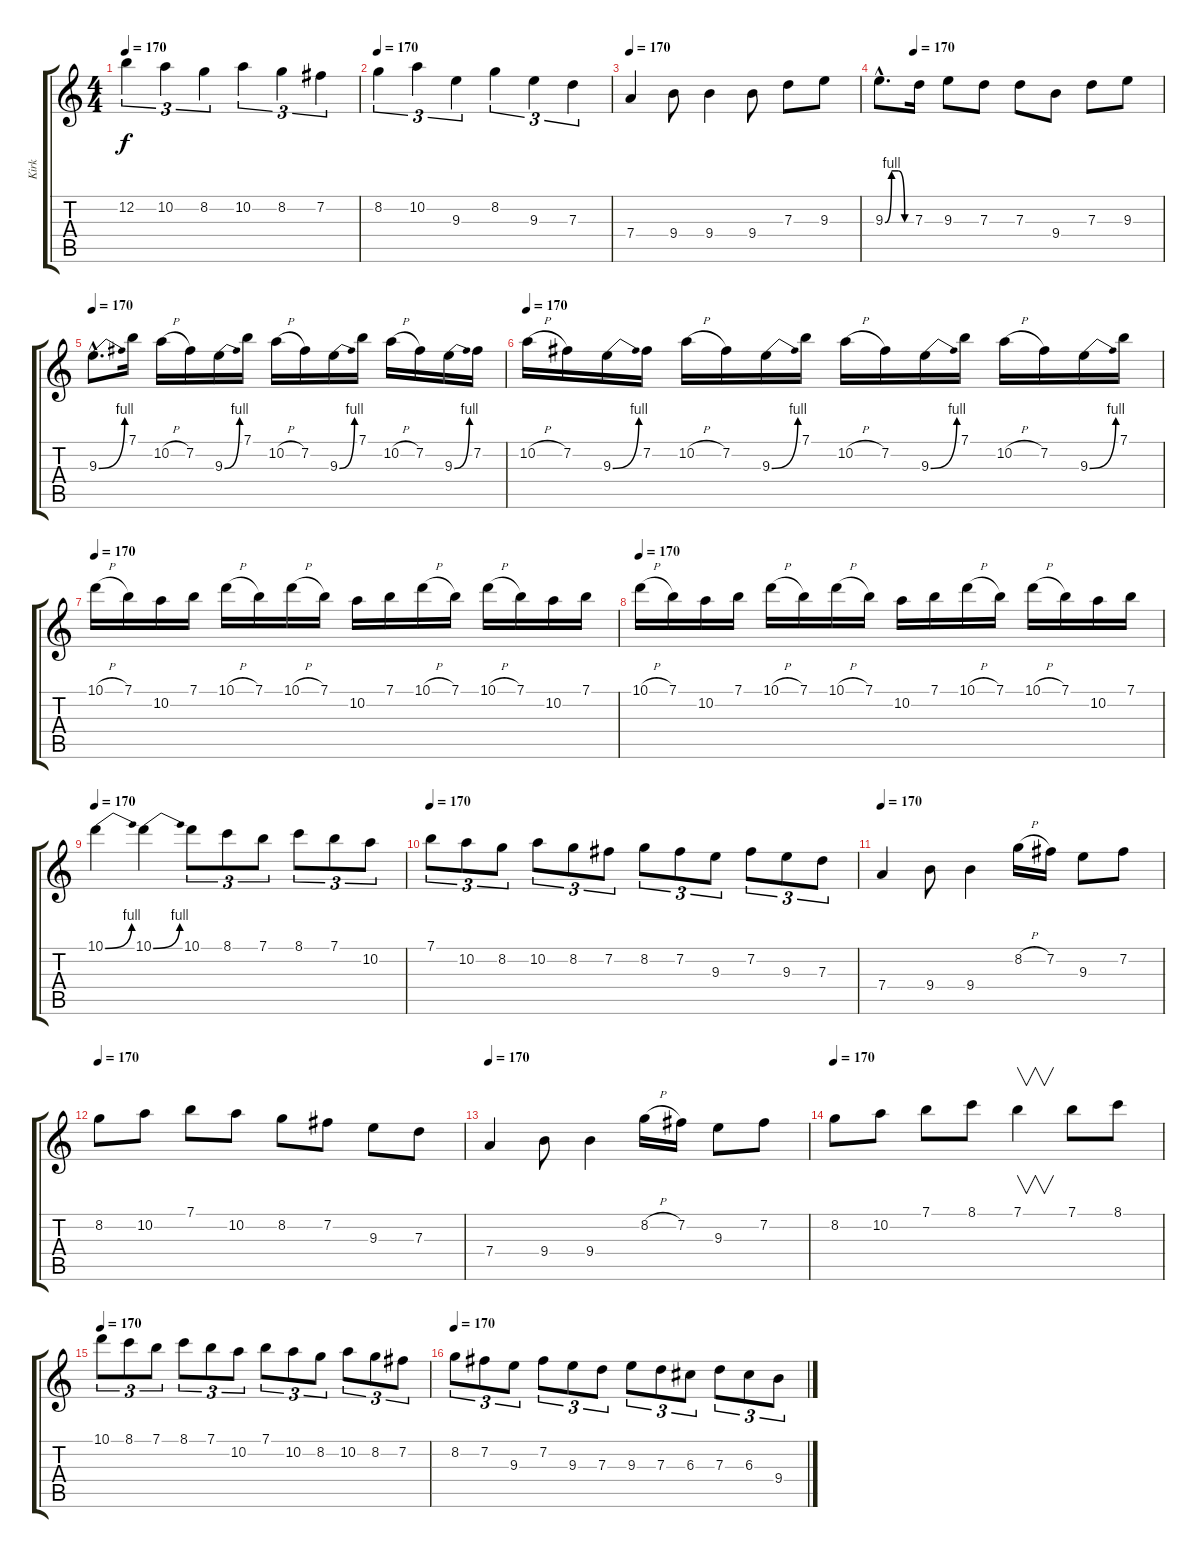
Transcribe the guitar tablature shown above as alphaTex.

\track ("Kirk" "Kirk") {instrument distortionguitar}
\staff {score tabs}
\tuning (E4 B3 G3 D3 A2 E2) {hide}
\ts (4 4)
\tempo 170
\clef g2
\ks c
12.2.4{tu (3 2) dy f} 10.2.4{tu (3 2)} 8.2.4{tu (3 2)} 10.2.4{tu (3 2)} 8.2.4{tu (3 2)} 7.2.4{tu (3 2)} |
\tempo 170
8.2.4{tu (3 2)} 10.2.4{tu (3 2)} 9.3.4{tu (3 2)} 8.2.4{tu (3 2)} 9.3.4{tu (3 2)} 7.3.4{tu (3 2)} |
\tempo 170
7.4.4 9.4.8 9.4.4 9.4.8 7.3.8 9.3.8 |
\tempo (170 0.125)
9.3{be (custom 0 0 15 4 30 4 45 0 60 0) hac}.8{d} 7.3.16 9.3.8 7.3.8 7.3.8 9.4.8 7.3.8 9.3.8 |
\tempo 170
9.3{be (bend 0 0 60 4) hac}.8{d} 7.1.16 10.2{h}.16 7.2.16 9.3{be (bend 0 0 60 4)}.16 7.1.16 10.2{h}.16 7.2.16 9.3{be (bend 0 0 60 4)}.16 7.1.16 10.2{h}.16 7.2.16 9.3{be (bend 0 0 60 4)}.16 7.2.16 |
\tempo 170
10.2{h}.16 7.2.16 9.3{be (bend 0 0 60 4)}.16 7.2.16 10.2{h}.16 7.2.16 9.3{be (bend 0 0 60 4)}.16 7.1.16 10.2{h}.16 7.2.16 9.3{be (bend 0 0 60 4)}.16 7.1.16 10.2{h}.16 7.2.16 9.3{be (bend 0 0 60 4)}.16 7.1.16 |
\tempo 170
10.1{h}.16 7.1.16 10.2.16 7.1.16 10.1{h}.16 7.1.16 10.1{h}.16 7.1.16 10.2.16 7.1.16 10.1{h}.16 7.1.16 10.1{h}.16 7.1.16 10.2.16 7.1.16 |
\tempo 170
10.1{h}.16 7.1.16 10.2.16 7.1.16 10.1{h}.16 7.1.16 10.1{h}.16 7.1.16 10.2.16 7.1.16 10.1{h}.16 7.1.16 10.1{h}.16 7.1.16 10.2.16 7.1.16 |
\tempo 170
10.1{be (bend 0 0 60 4)}.4 10.1{be (bend 0 0 60 4)}.4 10.1.8{tu (3 2)} 8.1.8{tu (3 2)} 7.1.8{tu (3 2)} 8.1.8{tu (3 2)} 7.1.8{tu (3 2)} 10.2.8{tu (3 2)} |
\tempo 170
7.1.8{tu (3 2)} 10.2.8{tu (3 2)} 8.2.8{tu (3 2)} 10.2.8{tu (3 2)} 8.2.8{tu (3 2)} 7.2.8{tu (3 2)} 8.2.8{tu (3 2)} 7.2.8{tu (3 2)} 9.3.8{tu (3 2)} 7.2.8{tu (3 2)} 9.3.8{tu (3 2)} 7.3.8{tu (3 2)} |
\tempo 170
7.4.4 9.4.8 9.4.4 8.2{h}.16 7.2.16 9.3.8 7.2.8 |
\tempo 170
8.2.8 10.2.8 7.1.8 10.2.8 8.2.8 7.2.8 9.3.8 7.3.8 |
\tempo 170
7.4.4 9.4.8 9.4.4 8.2{h}.16 7.2.16 9.3.8 7.2.8 |
\tempo 170
8.2.8 10.2.8 7.1.8 8.1.8 7.1.4{v} 7.1.8 8.1.8 |
\tempo 170
10.1.8{tu (3 2)} 8.1.8{tu (3 2)} 7.1.8{tu (3 2)} 8.1.8{tu (3 2)} 7.1.8{tu (3 2)} 10.2.8{tu (3 2)} 7.1.8{tu (3 2)} 10.2.8{tu (3 2)} 8.2.8{tu (3 2)} 10.2.8{tu (3 2)} 8.2.8{tu (3 2)} 7.2.8{tu (3 2)} |
\tempo 170
8.2.8{tu (3 2)} 7.2.8{tu (3 2)} 9.3.8{tu (3 2)} 7.2.8{tu (3 2)} 9.3.8{tu (3 2)} 7.3.8{tu (3 2)} 9.3.8{tu (3 2)} 7.3.8{tu (3 2)} 6.3.8{tu (3 2)} 7.3.8{tu (3 2)} 6.3.8{tu (3 2)} 9.4.8{tu (3 2)}
